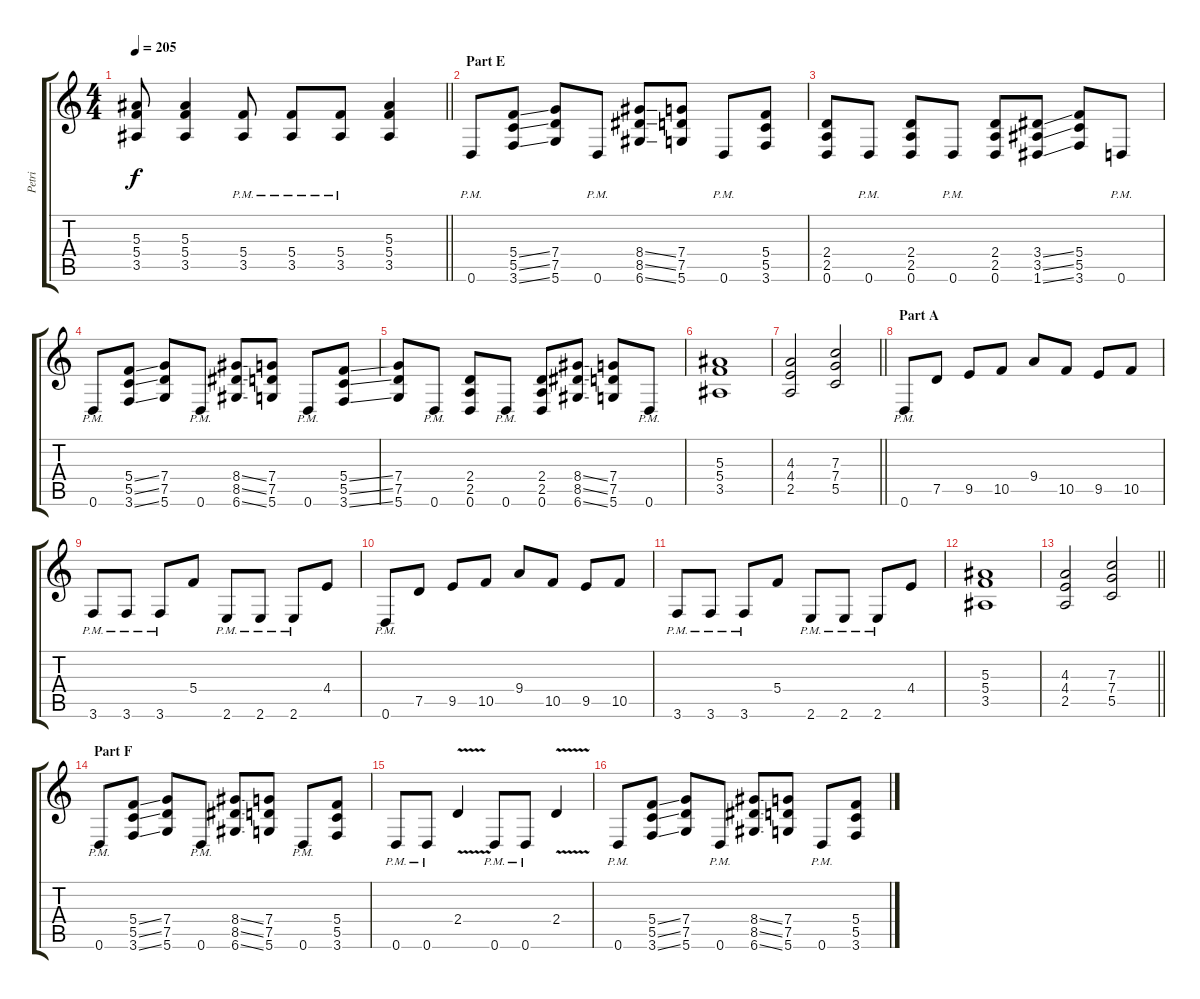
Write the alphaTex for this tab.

\track ("Petri" "Petri") {instrument distortionguitar}
\staff {score tabs}
\tuning (D4 A3 F3 C3 G2 D2) {hide}
\ts (4 4)
\tempo 205
\clef g2
\barLineRight lightlight
\ks c
(5.3 5.4 3.5).8{dy f} (5.3 5.4 3.5).4 (5.4{pm} 3.5{pm}).8 (5.4{pm} 3.5{pm}).8 (5.4{pm} 3.5{pm}).8 (5.3 5.4 3.5).4 |
\section ("" "Part E")
0.6{pm}.8 (5.4{ss} 5.5{ss} 3.6{ss}).8 (7.4 7.5 5.6).8 0.6{pm}.8 (8.4{ss} 8.5{ss} 6.6{ss}).8 (7.4 7.5 5.6).8 0.6{pm}.8 (5.4 5.5 3.6).8 |
(2.4 2.5 0.6).8 0.6{pm}.8 (2.4 2.5 0.6).8 0.6{pm}.8 (2.4 2.5 0.6).8 (3.4{ss} 3.5{ss} 1.6{ss}).8 (5.4 5.5 3.6).8 0.6{pm}.8 |
0.6{pm}.8 (5.4{ss} 5.5{ss} 3.6{ss}).8 (7.4 7.5 5.6).8 0.6{pm}.8 (8.4{ss} 8.5{ss} 6.6{ss}).8 (7.4 7.5 5.6).8 0.6{pm}.8 (5.4{ss} 5.5{ss} 3.6{ss}).8 |
(7.4 7.5 5.6).8 0.6{pm}.8 (2.4 2.5 0.6).8 0.6{pm}.8 (2.4 2.5 0.6).8 (8.4{ss} 8.5{ss} 6.6{ss}).8 (7.4 7.5 5.6).8 0.6{pm}.8 |
(5.3 5.4 3.5).1 |
\barLineRight lightlight
(4.3 4.4 2.5).2 (7.3 7.4 5.5).2 |
\section ("" "Part A")
0.6{pm}.8 7.5.8 9.5.8 10.5.8 9.4.8 10.5.8 9.5.8 10.5.8 |
3.6{pm}.8 3.6{pm}.8 3.6{pm}.8 5.4.8 2.6{pm}.8 2.6{pm}.8 2.6{pm}.8 4.4.8 |
0.6{pm}.8 7.5.8 9.5.8 10.5.8 9.4.8 10.5.8 9.5.8 10.5.8 |
3.6{pm}.8 3.6{pm}.8 3.6{pm}.8 5.4.8 2.6{pm}.8 2.6{pm}.8 2.6{pm}.8 4.4.8 |
(5.3 5.4 3.5).1 |
\barLineRight lightlight
(4.3 4.4 2.5).2 (7.3 7.4 5.5).2 |
\section ("" "Part F")
0.6{pm}.8 (5.4{ss} 5.5{ss} 3.6{ss}).8 (7.4 7.5 5.6).8 0.6{pm}.8 (8.4{ss} 8.5{ss} 6.6{ss}).8 (7.4 7.5 5.6).8 0.6{pm}.8 (5.4 5.5 3.6).8 |
0.6{pm}.8 0.6{pm}.8 2.4{v}.4{instrument guitarharmonics} 0.6{pm}.8{instrument distortionguitar} 0.6{pm}.8 2.4{v}.4{instrument guitarharmonics} |
0.6{pm}.8{instrument distortionguitar} (5.4{ss} 5.5{ss} 3.6{ss}).8 (7.4 7.5 5.6).8 0.6{pm}.8 (8.4{ss} 8.5{ss} 6.6{ss}).8 (7.4 7.5 5.6).8 0.6{pm}.8 (5.4{ss} 5.5{ss} 3.6{ss}).8
